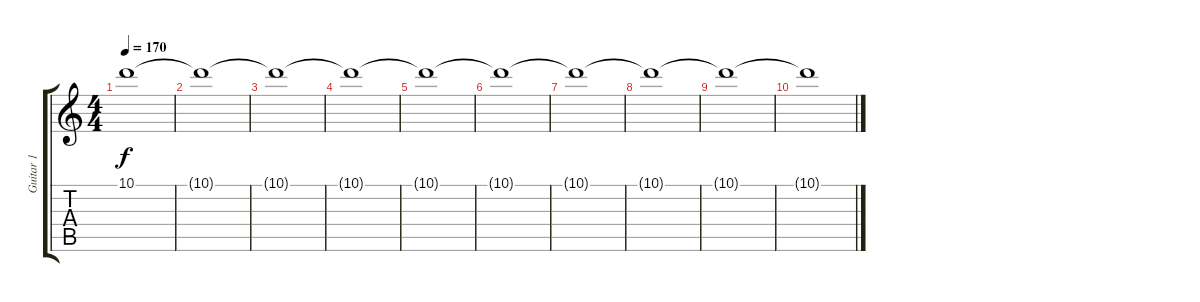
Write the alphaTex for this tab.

\track ("Guitar 1" "Guitar 1") {instrument distortionguitar}
\staff {score tabs}
\tuning (E4 B3 G3 D3 A2 D2) {hide}
\ts (4 4)
\tempo 170
\clef g2
\ks c
10.1{t}.1{dy f} |
10.1{t}.1 |
10.1{t}.1 |
10.1{t}.1 |
10.1{t}.1 |
10.1{t}.1 |
10.1{t}.1{volume 0} |
10.1{t}.1 |
10.1{t}.1 |
10.1{t}.1
